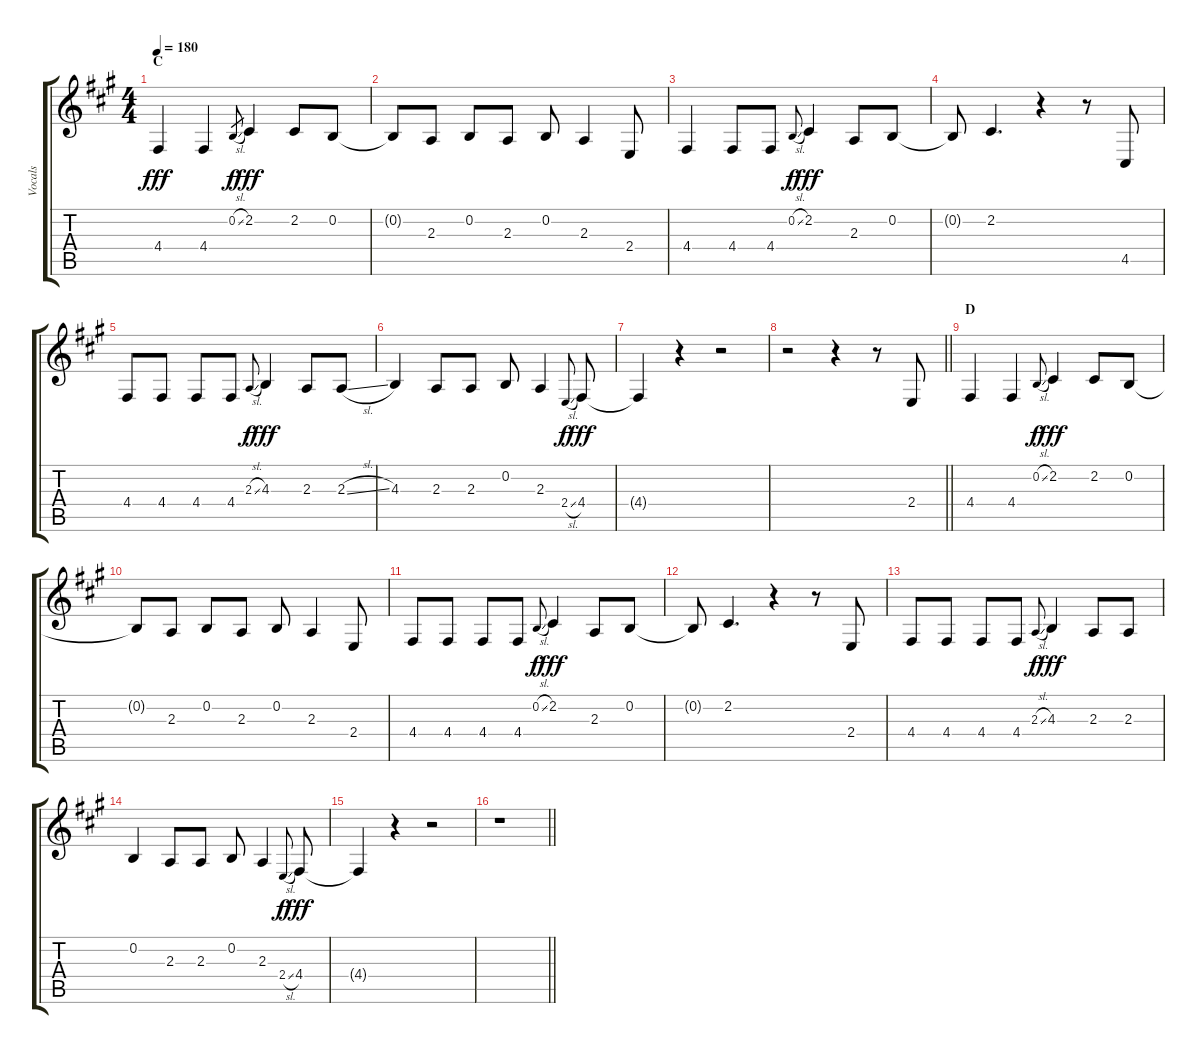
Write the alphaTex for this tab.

\track ("Vocals" "Vocals") {instrument voiceoohs}
\staff {score tabs}
\tuning (E4 B3 G3 D3 A2 E2) {hide}
\ts (4 4)
\section ("" "C")
\tempo 180
\clef g2
\ks a
4.4.4{dy fff} 4.4.4 0.2{sl}.8{gr dy f} 2.2.4{dy fff} 2.2.8 0.2.8 |
0.2{t}.8 2.3.8 0.2.8 2.3.8 0.2.8 2.3.4 2.4.8 |
4.4.4 4.4.8 4.4.8 0.2{sl}.8{gr onbeat dy f} 2.2.4{dy fff} 2.3.8 0.2.8 |
0.2{t}.8 2.2.4{d} r.4 r.8 4.5.8 |
4.4.8 4.4.8 4.4.8 4.4.8 2.3{sl}.8{gr onbeat dy f} 4.3.4{dy fff} 2.3.8 2.3{sl}.8 |
4.3.4 2.3.8 2.3.8 0.2.8 2.3.4 2.4{sl}.8{gr onbeat dy f} 4.4.8{dy fff} |
4.4{t}.4 r.4 r.2 |
\barLineRight lightlight
r.2 r.4 r.8 2.4.8 |
\section ("" "D")
4.4.4 4.4.4 0.2{sl}.8{gr onbeat dy f} 2.2.4{dy fff} 2.2.8 0.2.8 |
0.2{t}.8 2.3.8 0.2.8 2.3.8 0.2.8 2.3.4 2.4.8 |
4.4.8 4.4.8 4.4.8 4.4.8 0.2{sl}.8{gr onbeat dy f} 2.2.4{dy fff} 2.3.8 0.2.8 |
0.2{t}.8 2.2.4{d} r.4 r.8 2.4.8 |
4.4.8 4.4.8 4.4.8 4.4.8 2.3{sl}.8{gr onbeat dy f} 4.3.4{dy fff} 2.3.8 2.3.8 |
0.2.4 2.3.8 2.3.8 0.2.8 2.3.4 2.4{sl}.8{gr onbeat dy f} 4.4.8{dy fff} |
4.4{t}.4 r.4 r.2 |
\barLineRight lightlight
r.1
